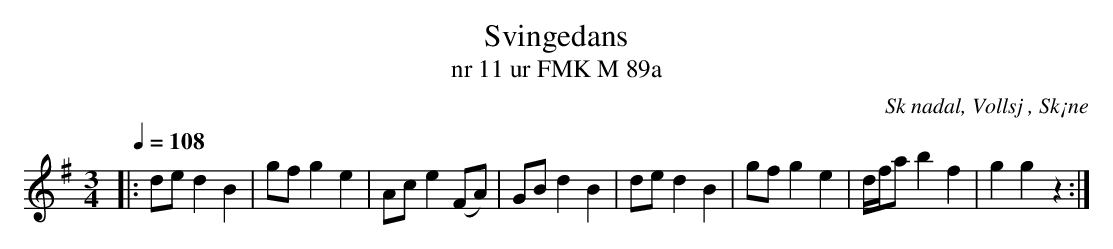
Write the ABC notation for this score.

X:1
T:Svingedans
T:nr 11 ur FMK M 89a
O:Sk nadal, Vollsj , Sk¡ne
M:3/4
L:1/8
Q:1/4=108
K:G
|: de d2 B2 | gf g2 e2 | Ac e2 (FA) | GB d2 B2 | de d2 B2 | gf g2 e2 | d/f/a b2 f2 | g2 g2 z2 :|
